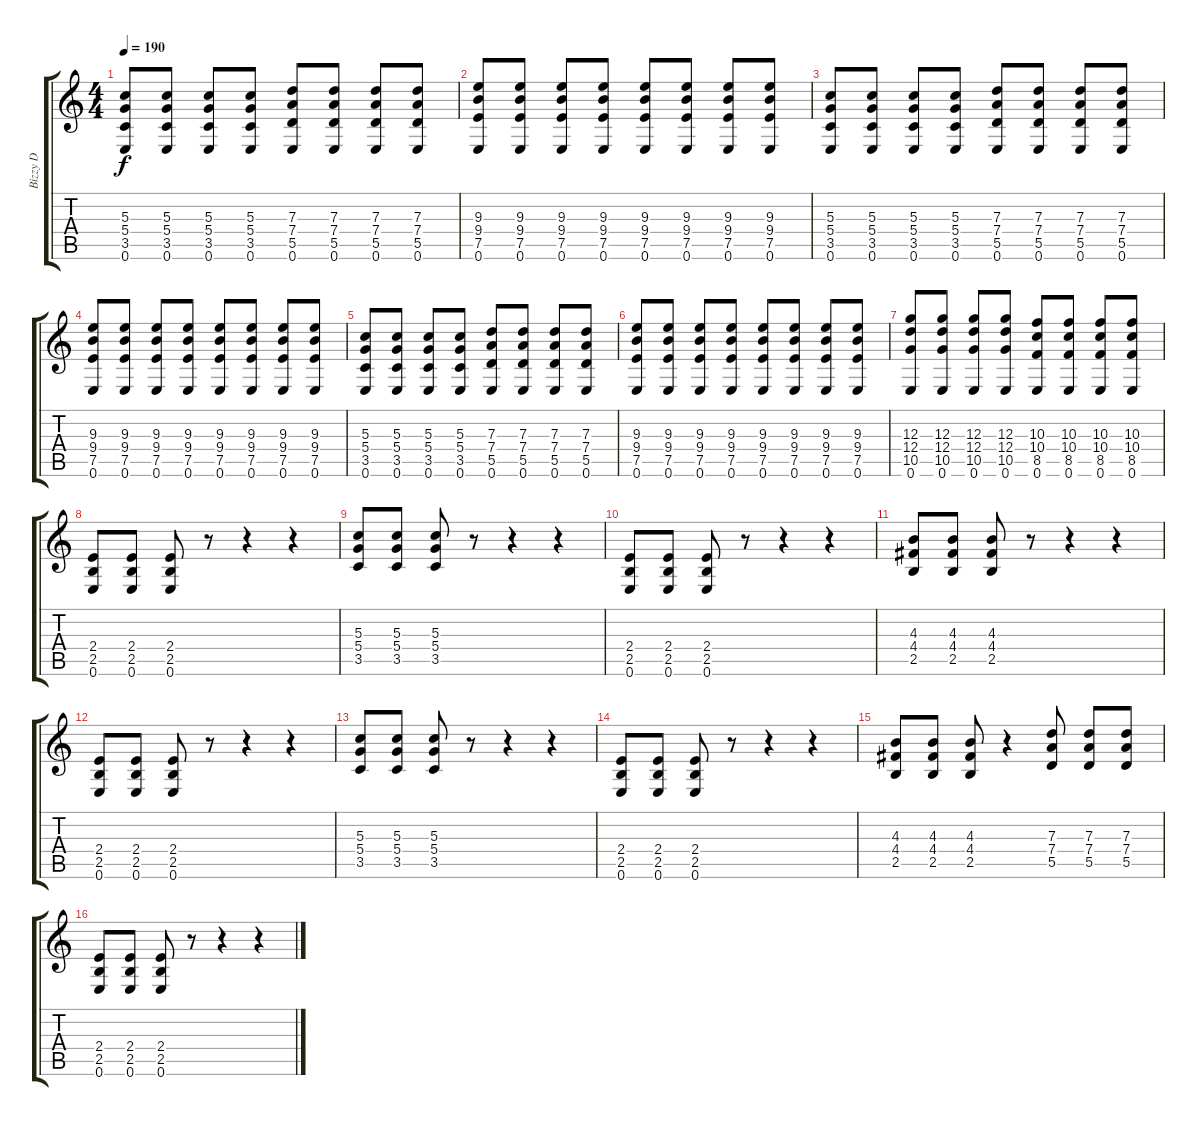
\track ("Bizzy D" "Bizzy D") {instrument distortionguitar}
\staff {score tabs}
\tuning (E4 B3 G3 D3 A2 E2) {hide}
\ts (4 4)
\tempo 190
\clef g2
\ks c
(5.3 5.4 3.5 0.6).8{dy f} (5.3 5.4 3.5 0.6).8 (5.3 5.4 3.5 0.6).8 (5.3 5.4 3.5 0.6).8 (7.3 7.4 5.5 0.6).8 (7.3 7.4 5.5 0.6).8 (7.3 7.4 5.5 0.6).8 (7.3 7.4 5.5 0.6).8 |
(9.3 9.4 7.5 0.6).8 (9.3 9.4 7.5 0.6).8 (9.3 9.4 7.5 0.6).8 (9.3 9.4 7.5 0.6).8 (9.3 9.4 7.5 0.6).8 (9.3 9.4 7.5 0.6).8 (9.3 9.4 7.5 0.6).8 (9.3 9.4 7.5 0.6).8 |
(5.3 5.4 3.5 0.6).8 (5.3 5.4 3.5 0.6).8 (5.3 5.4 3.5 0.6).8 (5.3 5.4 3.5 0.6).8 (7.3 7.4 5.5 0.6).8 (7.3 7.4 5.5 0.6).8 (7.3 7.4 5.5 0.6).8 (7.3 7.4 5.5 0.6).8 |
(9.3 9.4 7.5 0.6).8 (9.3 9.4 7.5 0.6).8 (9.3 9.4 7.5 0.6).8 (9.3 9.4 7.5 0.6).8 (9.3 9.4 7.5 0.6).8 (9.3 9.4 7.5 0.6).8 (9.3 9.4 7.5 0.6).8 (9.3 9.4 7.5 0.6).8 |
(5.3 5.4 3.5 0.6).8 (5.3 5.4 3.5 0.6).8 (5.3 5.4 3.5 0.6).8 (5.3 5.4 3.5 0.6).8 (7.3 7.4 5.5 0.6).8 (7.3 7.4 5.5 0.6).8 (7.3 7.4 5.5 0.6).8 (7.3 7.4 5.5 0.6).8 |
(9.3 9.4 7.5 0.6).8 (9.3 9.4 7.5 0.6).8 (9.3 9.4 7.5 0.6).8 (9.3 9.4 7.5 0.6).8 (9.3 9.4 7.5 0.6).8 (9.3 9.4 7.5 0.6).8 (9.3 9.4 7.5 0.6).8 (9.3 9.4 7.5 0.6).8 |
(12.3 12.4 10.5 0.6).8 (12.3 12.4 10.5 0.6).8 (12.3 12.4 10.5 0.6).8 (12.3 12.4 10.5 0.6).8 (10.3 10.4 8.5 0.6).8 (10.3 10.4 8.5 0.6).8 (10.3 10.4 8.5 0.6).8 (10.3 10.4 8.5 0.6).8 |
(2.4 2.5 0.6).8 (2.4 2.5 0.6).8 (2.4 2.5 0.6).8 r.8 r.4 r.4 |
(5.3 5.4 3.5).8 (5.3 5.4 3.5).8 (5.3 5.4 3.5).8 r.8 r.4 r.4 |
(2.4 2.5 0.6).8 (2.4 2.5 0.6).8 (2.4 2.5 0.6).8 r.8 r.4 r.4 |
(4.3 4.4 2.5).8 (4.3 4.4 2.5).8 (4.3 4.4 2.5).8 r.8 r.4 r.4 |
(2.4 2.5 0.6).8 (2.4 2.5 0.6).8 (2.4 2.5 0.6).8 r.8 r.4 r.4 |
(5.3 5.4 3.5).8 (5.3 5.4 3.5).8 (5.3 5.4 3.5).8 r.8 r.4 r.4 |
(2.4 2.5 0.6).8 (2.4 2.5 0.6).8 (2.4 2.5 0.6).8 r.8 r.4 r.4 |
(4.3 4.4 2.5).8 (4.3 4.4 2.5).8 (4.3 4.4 2.5).8 r.4 (7.3 7.4 5.5).8 (7.3 7.4 5.5).8 (7.3 7.4 5.5).8 |
(2.4 2.5 0.6).8 (2.4 2.5 0.6).8 (2.4 2.5 0.6).8 r.8 r.4 r.4
